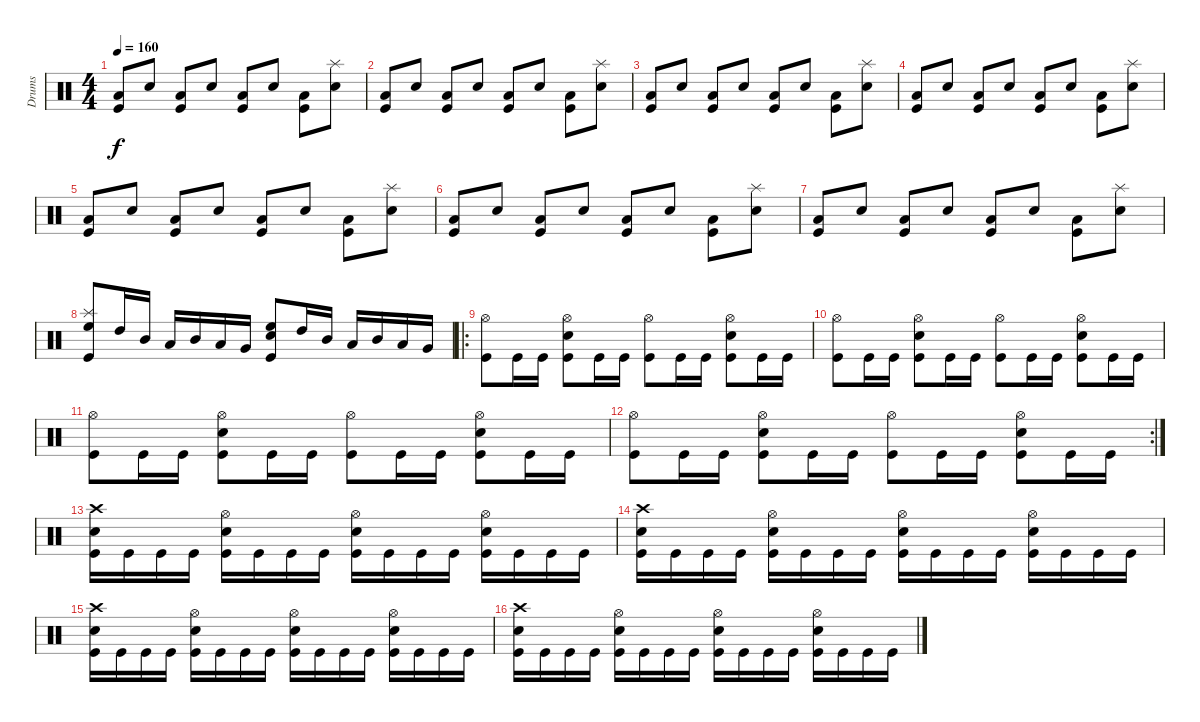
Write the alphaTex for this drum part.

\track ("Drums" "Drums") {instrument percussion}
\staff {score}
\articulation defaults
\ts (4 4)
\tempo 160
\clef neutral
\ks c
("Low Floor Tom (hit)" "Kick (hit)").8{dy f} "Snare (hit) 2".8 ("Low Floor Tom (hit)" "Kick (hit)").8 "Snare (hit) 2".8 ("Low Floor Tom (hit)" "Kick (hit)").8 "Snare (hit) 2".8 ("Low Floor Tom (hit)" "Kick (hit)").8 ("Splash (hit)" "Snare (hit) 2").8 |
("Low Floor Tom (hit)" "Kick (hit)").8 "Snare (hit) 2".8 ("Low Floor Tom (hit)" "Kick (hit)").8 "Snare (hit) 2".8 ("Low Floor Tom (hit)" "Kick (hit)").8 "Snare (hit) 2".8 ("Low Floor Tom (hit)" "Kick (hit)").8 ("Splash (hit)" "Snare (hit) 2").8 |
("Low Floor Tom (hit)" "Kick (hit)").8 "Snare (hit) 2".8 ("Low Floor Tom (hit)" "Kick (hit)").8 "Snare (hit) 2".8 ("Low Floor Tom (hit)" "Kick (hit)").8 "Snare (hit) 2".8 ("Low Floor Tom (hit)" "Kick (hit)").8 ("Splash (hit)" "Snare (hit) 2").8 |
("Low Floor Tom (hit)" "Kick (hit)").8 "Snare (hit) 2".8 ("Low Floor Tom (hit)" "Kick (hit)").8 "Snare (hit) 2".8 ("Low Floor Tom (hit)" "Kick (hit)").8 "Snare (hit) 2".8 ("Low Floor Tom (hit)" "Kick (hit)").8 ("Splash (hit)" "Snare (hit) 2").8 |
("Low Floor Tom (hit)" "Kick (hit)").8 "Snare (hit) 2".8 ("Low Floor Tom (hit)" "Kick (hit)").8 "Snare (hit) 2".8 ("Low Floor Tom (hit)" "Kick (hit)").8 "Snare (hit) 2".8 ("Low Floor Tom (hit)" "Kick (hit)").8 ("Splash (hit)" "Snare (hit) 2").8 |
("Low Floor Tom (hit)" "Kick (hit)").8 "Snare (hit) 2".8 ("Low Floor Tom (hit)" "Kick (hit)").8 "Snare (hit) 2".8 ("Low Floor Tom (hit)" "Kick (hit)").8 "Snare (hit) 2".8 ("Low Floor Tom (hit)" "Kick (hit)").8 ("Splash (hit)" "Snare (hit) 2").8 |
("Low Floor Tom (hit)" "Kick (hit)").8 "Snare (hit) 2".8 ("Low Floor Tom (hit)" "Kick (hit)").8 "Snare (hit) 2".8 ("Low Floor Tom (hit)" "Kick (hit)").8 "Snare (hit) 2".8 ("Low Floor Tom (hit)" "Kick (hit)").8 ("Splash (hit)" "Snare (hit) 2").8 |
("Splash (hit)" "High Floor Tom (hit)" "Kick (hit)").8 "High Tom (hit)".16 "Mid Tom (hit)".16 "Low Tom (hit)".16 "Mid Tom (hit)".16 "Low Tom (hit)".16 "Very Low Tom (hit)".16 ("Snare (hit) 2" "High Floor Tom (hit)" "Kick (hit)").8 "High Tom (hit)".16 "Mid Tom (hit)".16 "Low Tom (hit)".16 "Mid Tom (hit)".16 "Low Tom (hit)".16 "Very Low Tom (hit)".16 |
\ro
("Hi-Hat (open)" "Kick (hit)").8 "Kick (hit)".16 "Kick (hit)".16 ("Hi-Hat (open)" "Snare (hit) 2" "Kick (hit)").8 "Kick (hit)".16 "Kick (hit)".16 ("Hi-Hat (open)" "Kick (hit)").8 "Kick (hit)".16 "Kick (hit)".16 ("Hi-Hat (open)" "Snare (hit) 2" "Kick (hit)").8 "Kick (hit)".16 "Kick (hit)".16 |
("Hi-Hat (open)" "Kick (hit)").8 "Kick (hit)".16 "Kick (hit)".16 ("Hi-Hat (open)" "Snare (hit) 2" "Kick (hit)").8 "Kick (hit)".16 "Kick (hit)".16 ("Hi-Hat (open)" "Kick (hit)").8 "Kick (hit)".16 "Kick (hit)".16 ("Hi-Hat (open)" "Snare (hit) 2" "Kick (hit)").8 "Kick (hit)".16 "Kick (hit)".16 |
("Hi-Hat (open)" "Kick (hit)").8 "Kick (hit)".16 "Kick (hit)".16 ("Hi-Hat (open)" "Snare (hit) 2" "Kick (hit)").8 "Kick (hit)".16 "Kick (hit)".16 ("Hi-Hat (open)" "Kick (hit)").8 "Kick (hit)".16 "Kick (hit)".16 ("Hi-Hat (open)" "Snare (hit) 2" "Kick (hit)").8 "Kick (hit)".16 "Kick (hit)".16 |
\rc 2
("Hi-Hat (open)" "Kick (hit)").8 "Kick (hit)".16 "Kick (hit)".16 ("Hi-Hat (open)" "Snare (hit) 2" "Kick (hit)").8 "Kick (hit)".16 "Kick (hit)".16 ("Hi-Hat (open)" "Kick (hit)").8 "Kick (hit)".16 "Kick (hit)".16 ("Hi-Hat (open)" "Snare (hit) 2" "Kick (hit)").8 "Kick (hit)".16 "Kick (hit)".16 |
("Crash high (hit)" "Snare (hit) 2" "Kick (hit)").16 "Kick (hit)".16 "Kick (hit)".16 "Kick (hit)".16 ("Hi-Hat (open)" "Snare (hit) 2" "Kick (hit)").16 "Kick (hit)".16 "Kick (hit)".16 "Kick (hit)".16 ("Hi-Hat (open)" "Snare (hit) 2" "Kick (hit)").16 "Kick (hit)".16 "Kick (hit)".16 "Kick (hit)".16 ("Hi-Hat (open)" "Snare (hit) 2" "Kick (hit)").16 "Kick (hit)".16 "Kick (hit)".16 "Kick (hit)".16 |
("Crash high (hit)" "Snare (hit) 2" "Kick (hit)").16 "Kick (hit)".16 "Kick (hit)".16 "Kick (hit)".16 ("Hi-Hat (open)" "Snare (hit) 2" "Kick (hit)").16 "Kick (hit)".16 "Kick (hit)".16 "Kick (hit)".16 ("Hi-Hat (open)" "Snare (hit) 2" "Kick (hit)").16 "Kick (hit)".16 "Kick (hit)".16 "Kick (hit)".16 ("Hi-Hat (open)" "Snare (hit) 2" "Kick (hit)").16 "Kick (hit)".16 "Kick (hit)".16 "Kick (hit)".16 |
("Crash high (hit)" "Snare (hit) 2" "Kick (hit)").16 "Kick (hit)".16 "Kick (hit)".16 "Kick (hit)".16 ("Hi-Hat (open)" "Snare (hit) 2" "Kick (hit)").16 "Kick (hit)".16 "Kick (hit)".16 "Kick (hit)".16 ("Hi-Hat (open)" "Snare (hit) 2" "Kick (hit)").16 "Kick (hit)".16 "Kick (hit)".16 "Kick (hit)".16 ("Hi-Hat (open)" "Snare (hit) 2" "Kick (hit)").16 "Kick (hit)".16 "Kick (hit)".16 "Kick (hit)".16 |
("Crash high (hit)" "Snare (hit) 2" "Kick (hit)").16 "Kick (hit)".16 "Kick (hit)".16 "Kick (hit)".16 ("Hi-Hat (open)" "Snare (hit) 2" "Kick (hit)").16 "Kick (hit)".16 "Kick (hit)".16 "Kick (hit)".16 ("Hi-Hat (open)" "Snare (hit) 2" "Kick (hit)").16 "Kick (hit)".16 "Kick (hit)".16 "Kick (hit)".16 ("Hi-Hat (open)" "Snare (hit) 2" "Kick (hit)").16 "Kick (hit)".16 "Kick (hit)".16 "Kick (hit)".16
